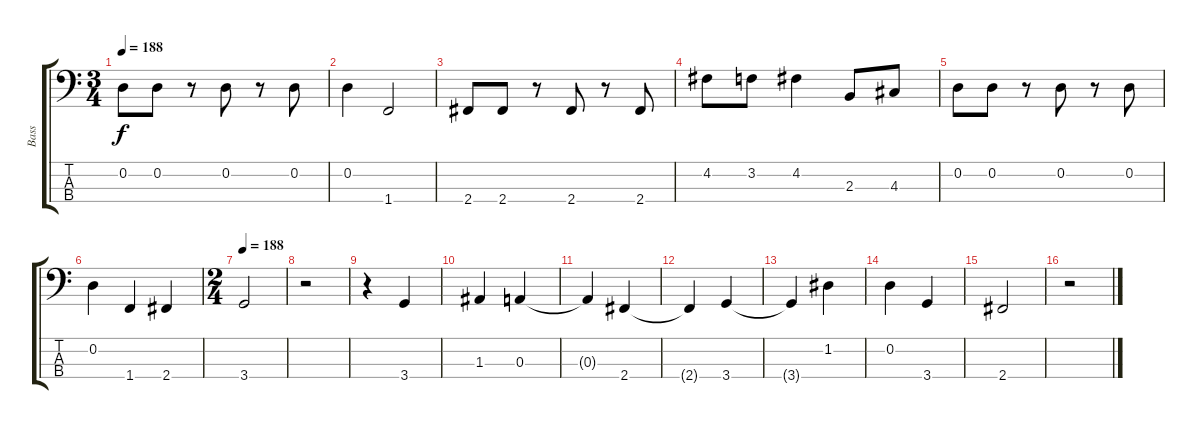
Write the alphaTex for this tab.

\track ("Bass" "Bass") {instrument electricbassfinger}
\staff {score tabs}
\tuning (G2 D2 A1 E1) {hide}
\ts (3 4)
\tempo 188
\clef f4
\ks c
0.2.8{dy f} 0.2.8 r.8 0.2.8 r.8 0.2.8 |
0.2.4 1.4.2 |
2.4.8 2.4.8 r.8 2.4.8 r.8 2.4.8 |
4.2.8 3.2.8 4.2.4 2.3.8 4.3.8 |
0.2.8 0.2.8 r.8 0.2.8 r.8 0.2.8 |
0.2.4 1.4.4 2.4.4 |
\ts (2 4)
\tempo 188
3.4.2 |
r.2 |
r.4 3.4.4 |
1.3.4 0.3.4 |
0.3{t}.4 2.4.4 |
2.4{t}.4 3.4.4 |
3.4{t}.4 1.2.4 |
0.2.4 3.4.4 |
2.4.2 |
r.2
